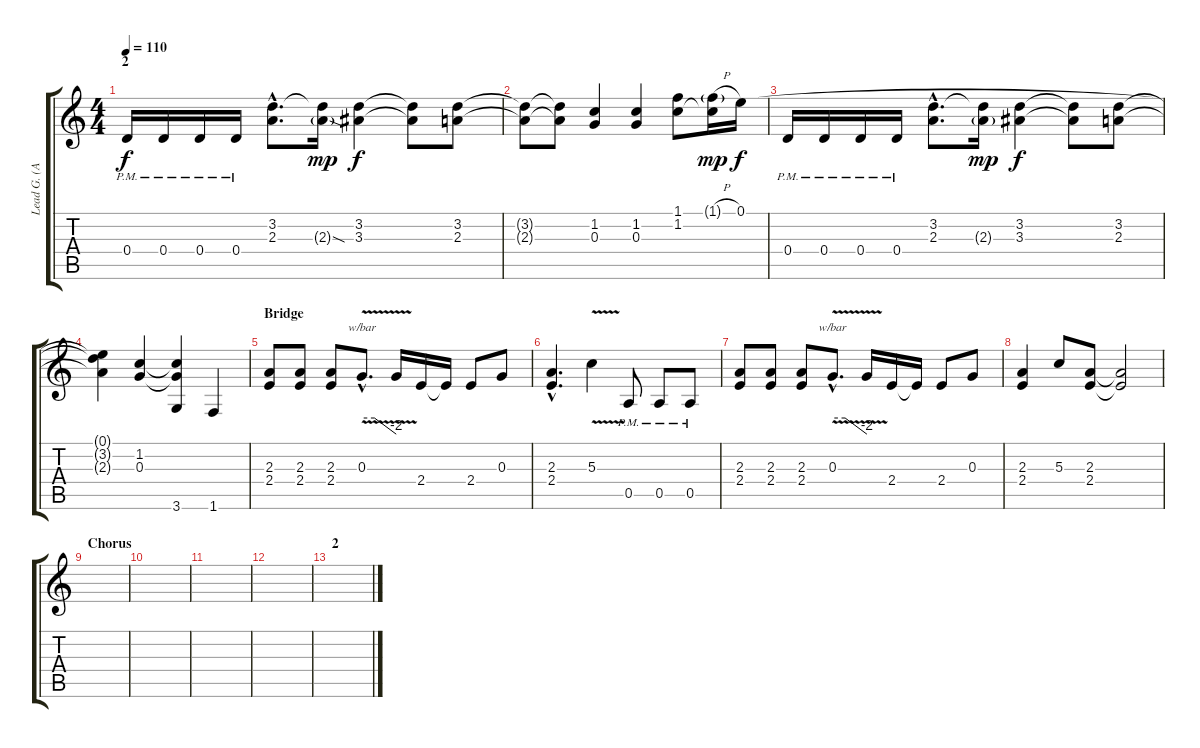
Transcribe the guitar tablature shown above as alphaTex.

\track ("Lead G. (Axel A.J. Julius)" "Lead G. (A") {instrument distortionguitar}
\staff {score tabs}
\tuning (E4 B3 G3 D3 A2 E2) {hide}
\ts (4 4)
\section ("" "2")
\tempo 110
\clef g2
\ks c
0.4{pm}.16{dy f} 0.4{pm}.16 0.4{pm}.16 0.4{pm}.16 (3.2{hac} 2.3{hac}).8{d} (3.2{t} 2.3{sod g}).16{dy mp} (3.2 3.3).4{dy f} (3.2{t} 3.3{t}).8 (3.2 2.3).8 |
(3.2{t} 2.3{t}).8 (3.2{t} 2.3{t}).8 (1.2 0.3).4 (1.2 0.3).4 (1.1 1.2).8 (1.1{h g} 1.2{t}).16{dy mp} 0.1.16{dy f} |
0.4{pm}.16 0.4{pm}.16 0.4{pm}.16 0.4{pm}.16 (3.2{hac} 2.3{hac}).8{d} (3.2{t} 2.3{g}).16{dy mp} (3.2 3.3).4{dy f} (3.2{t} 3.3{t}).8 (3.2 2.3).8 |
(0.1{t} 3.2{t} 2.3{t}).4 (1.2 0.3).4 (1.2{t} 0.3{t} 3.6).4 1.6.4 |
\section ("" "Bridge")
(2.3 2.4).8 (2.3 2.4).8 (2.3 2.4).8 0.3{v hac}.8{d tbe (custom default 0 0 22 0 60 -8)} 0.3{t}.16 2.4.16 2.4{t}.16 2.4.8 0.3.8 |
(2.3{hac} 2.4{hac}).4{d} 5.3{v}.4 0.5{pm}.8 0.5{pm}.8 0.5{pm}.8 |
(2.3 2.4).8 (2.3 2.4).8 (2.3 2.4).8 0.3{v hac}.8{d tbe (custom default 0 0 22 0 60 -8)} 0.3{t}.16 2.4.16 2.4{t}.16 2.4.8 0.3.8 |
(2.3 2.4).4 5.3.8 (2.3 2.4).8 (2.3{t} 2.4{t}).2 |
\section ("" "Chorus")
|
|
|
|
\section ("" "2")
